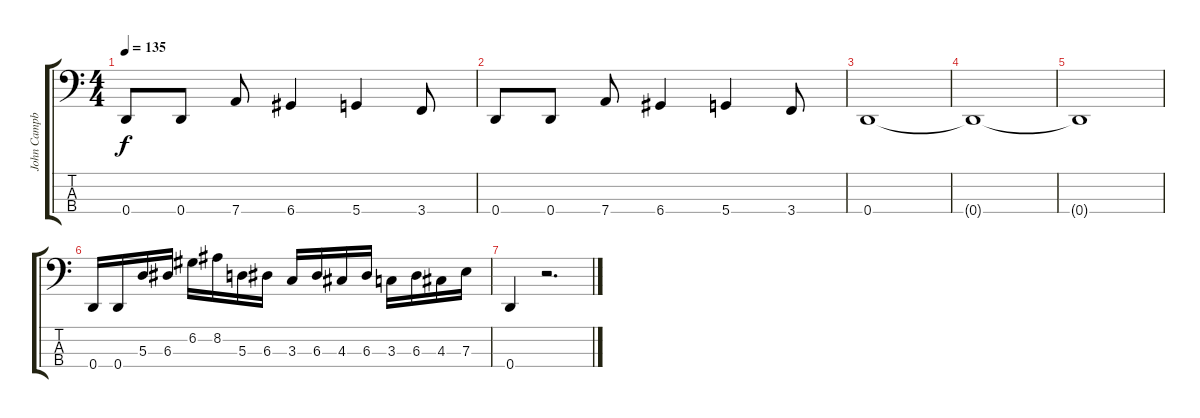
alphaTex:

\track ("John Campbell (Bass)" "John Campb") {instrument electricbasspick}
\staff {score tabs}
\tuning (G2 D2 A1 D1) {hide}
\ts (4 4)
\tempo 135
\clef f4
\ks c
0.4.8{dy f} 0.4.8 7.4.8 6.4.4 5.4.4 3.4.8 |
0.4.8 0.4.8 7.4.8 6.4.4 5.4.4 3.4.8 |
0.4.1 |
0.4{t}.1 |
0.4{t}.1 |
0.4.16 0.4.16 5.3.16 6.3.16 6.2.16 8.2.16 5.3.16 6.3.16 3.3.16 6.3.16 4.3.16 6.3.16 3.3.16 6.3.16 4.3.16 7.3.16 |
0.4.4 r.2{d}
